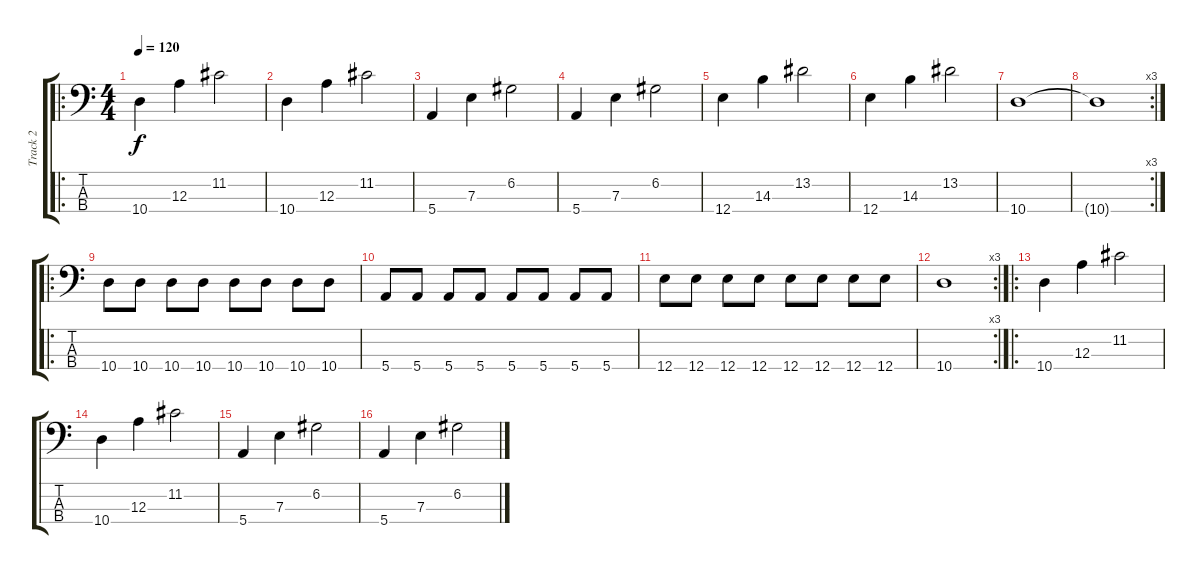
\track ("Track 2" "Track 2") {instrument electricbassfinger}
\staff {score tabs}
\tuning (G2 D2 A1 E1) {hide}
\ro
\ts (4 4)
\tempo 120
\clef f4
\ks c
10.4.4{dy f instrument electricbassfinger} 12.3.4 11.2.2 |
10.4.4 12.3.4 11.2.2 |
5.4.4 7.3.4 6.2.2 |
5.4.4 7.3.4 6.2.2 |
12.4.4 14.3.4 13.2.2 |
12.4.4 14.3.4 13.2.2 |
10.4.1 |
\rc 3
10.4{t}.1 |
\ro
10.4.8 10.4.8 10.4.8 10.4.8 10.4.8 10.4.8 10.4.8 10.4.8 |
5.4.8 5.4.8 5.4.8 5.4.8 5.4.8 5.4.8 5.4.8 5.4.8 |
12.4.8 12.4.8 12.4.8 12.4.8 12.4.8 12.4.8 12.4.8 12.4.8 |
\rc 3
10.4.1 |
\ro
10.4.4 12.3.4 11.2.2 |
10.4.4 12.3.4 11.2.2 |
5.4.4 7.3.4 6.2.2 |
5.4.4 7.3.4 6.2.2
